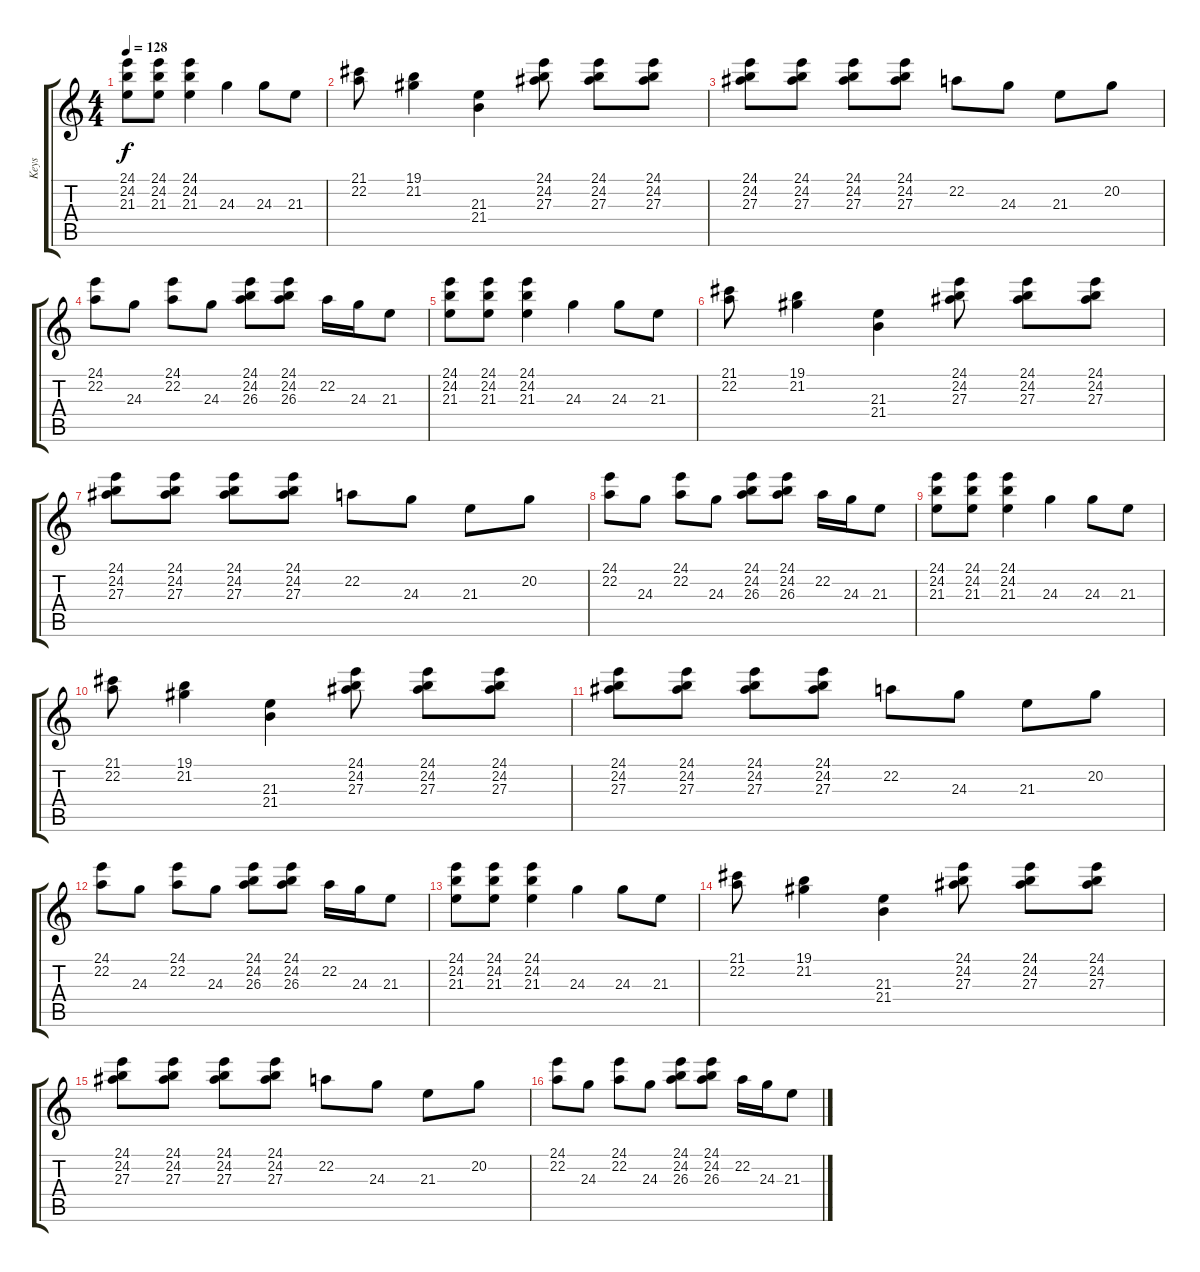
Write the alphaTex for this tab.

\track ("Keys" "Keys") {instrument electricpiano1}
\staff {score tabs}
\tuning (E4 B3 G3 D3 A2 E2) {hide}
\ts (4 4)
\tempo 128
\clef g2
\ks c
(24.1 24.2 21.3).8{dy f} (24.1 24.2 21.3).8 (24.1 24.2 21.3).4 24.3.4 24.3.8 21.3.8 |
(21.1 22.2).8 (19.1 21.2).4 (21.3 21.4).4 (24.1 24.2 27.3).8 (24.1 24.2 27.3).8 (24.1 24.2 27.3).8 |
(24.1 24.2 27.3).8 (24.1 24.2 27.3).8 (24.1 24.2 27.3).8 (24.1 24.2 27.3).8 22.2.8 24.3.8 21.3.8 20.2.8 |
(24.1 22.2).8 24.3.8 (24.1 22.2).8 24.3.8 (24.1 24.2 26.3).8 (24.1 24.2 26.3).8 22.2.16 24.3.16 21.3.8 |
(24.1 24.2 21.3).8 (24.1 24.2 21.3).8 (24.1 24.2 21.3).4 24.3.4 24.3.8 21.3.8 |
(21.1 22.2).8 (19.1 21.2).4 (21.3 21.4).4 (24.1 24.2 27.3).8 (24.1 24.2 27.3).8 (24.1 24.2 27.3).8 |
(24.1 24.2 27.3).8 (24.1 24.2 27.3).8 (24.1 24.2 27.3).8 (24.1 24.2 27.3).8 22.2.8 24.3.8 21.3.8 20.2.8 |
(24.1 22.2).8 24.3.8 (24.1 22.2).8 24.3.8 (24.1 24.2 26.3).8 (24.1 24.2 26.3).8 22.2.16 24.3.16 21.3.8 |
(24.1 24.2 21.3).8 (24.1 24.2 21.3).8 (24.1 24.2 21.3).4 24.3.4 24.3.8 21.3.8 |
(21.1 22.2).8 (19.1 21.2).4 (21.3 21.4).4 (24.1 24.2 27.3).8 (24.1 24.2 27.3).8 (24.1 24.2 27.3).8 |
(24.1 24.2 27.3).8 (24.1 24.2 27.3).8 (24.1 24.2 27.3).8 (24.1 24.2 27.3).8 22.2.8 24.3.8 21.3.8 20.2.8 |
(24.1 22.2).8 24.3.8 (24.1 22.2).8 24.3.8 (24.1 24.2 26.3).8 (24.1 24.2 26.3).8 22.2.16 24.3.16 21.3.8 |
(24.1 24.2 21.3).8 (24.1 24.2 21.3).8 (24.1 24.2 21.3).4 24.3.4 24.3.8 21.3.8 |
(21.1 22.2).8 (19.1 21.2).4 (21.3 21.4).4 (24.1 24.2 27.3).8 (24.1 24.2 27.3).8 (24.1 24.2 27.3).8 |
(24.1 24.2 27.3).8 (24.1 24.2 27.3).8 (24.1 24.2 27.3).8 (24.1 24.2 27.3).8 22.2.8 24.3.8 21.3.8 20.2.8 |
(24.1 22.2).8 24.3.8 (24.1 22.2).8 24.3.8 (24.1 24.2 26.3).8 (24.1 24.2 26.3).8 22.2.16 24.3.16 21.3.8
